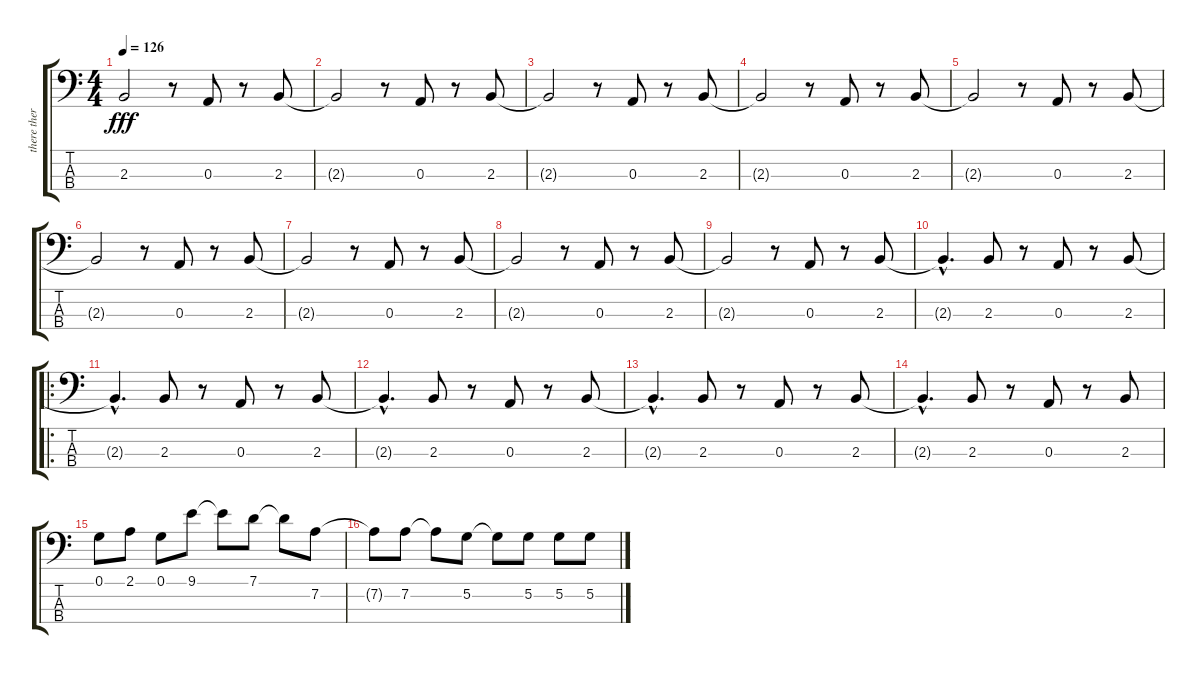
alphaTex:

\track ("there there - 2+2=5 bass" "there ther") {instrument electricbasspick}
\staff {score tabs}
\tuning (G2 D2 A1 E1) {hide}
\ts (4 4)
\tempo 126
\clef f4
\ks c
2.3{t}.2{dy fff} r.8 0.3.8 r.8 2.3.8 |
2.3{t}.2 r.8 0.3.8 r.8 2.3.8 |
2.3{t}.2 r.8 0.3.8 r.8 2.3.8 |
2.3{t}.2 r.8 0.3.8 r.8 2.3.8 |
2.3{t}.2 r.8 0.3.8 r.8 2.3.8 |
2.3{t}.2 r.8 0.3.8 r.8 2.3.8 |
2.3{t}.2 r.8 0.3.8 r.8 2.3.8 |
2.3{t}.2 r.8 0.3.8 r.8 2.3.8 |
2.3{t}.2 r.8 0.3.8 r.8 2.3.8 |
2.3{hac t}.4{d} 2.3.8 r.8 0.3.8 r.8 2.3.8 |
\ro
2.3{hac t}.4{d} 2.3.8 r.8 0.3.8 r.8 2.3.8 |
2.3{hac t}.4{d} 2.3.8 r.8 0.3.8 r.8 2.3.8 |
2.3{hac t}.4{d} 2.3.8 r.8 0.3.8 r.8 2.3.8 |
2.3{hac t}.4{d} 2.3.8 r.8 0.3.8 r.8 2.3.8 |
0.1.8 2.1.8 0.1.8 9.1.8 9.1{t}.8 7.1.8 7.1{t}.8 7.2.8 |
7.2{t}.8 7.2.8 7.2{t}.8 5.2.8 5.2{t}.8 5.2.8 5.2.8 5.2.8
